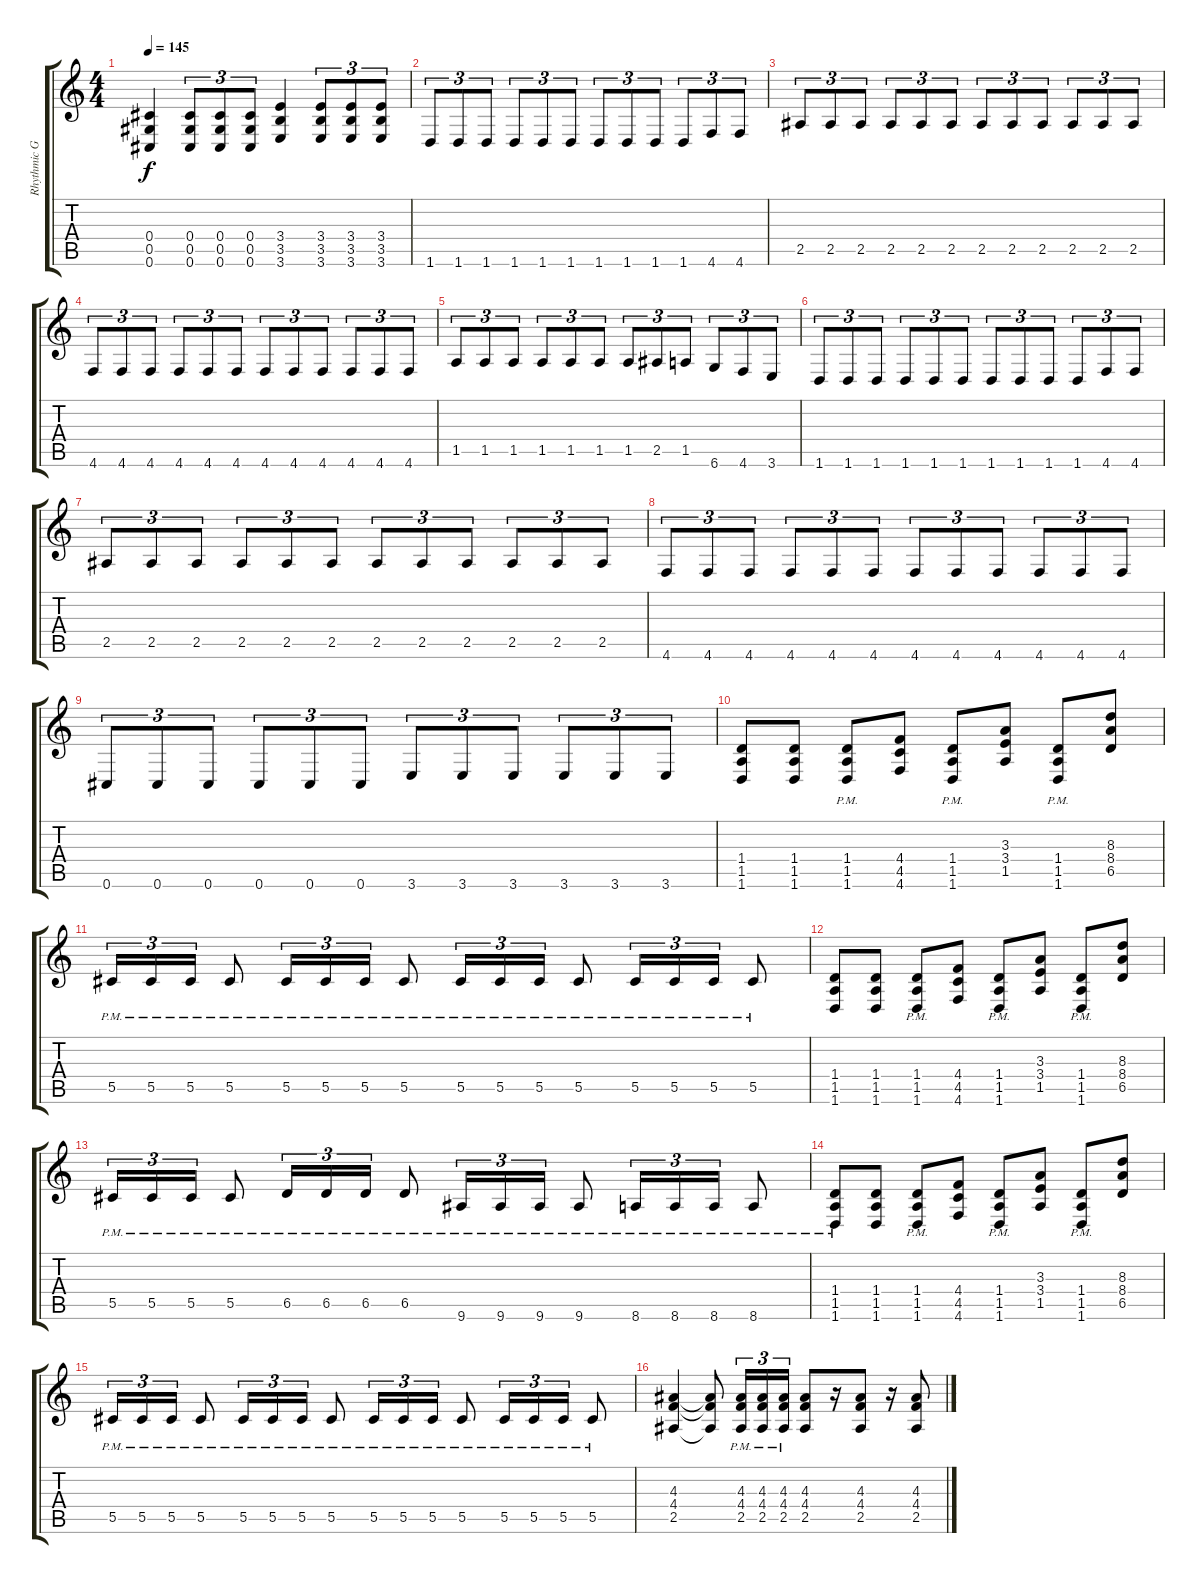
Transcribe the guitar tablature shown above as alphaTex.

\track ("Rhythmic Guitar" "Rhythmic G") {instrument distortionguitar}
\staff {score tabs}
\tuning (Eb4 Bb3 Gb3 Db3 Ab2 Db2) {hide}
\ts (4 4)
\tempo 145
\clef g2
\ks c
(0.4 0.5 0.6).4{dy f} (0.4 0.5 0.6).8{tu (3 2)} (0.4 0.5 0.6).8{tu (3 2)} (0.4 0.5 0.6).8{tu (3 2)} (3.4 3.5 3.6).4 (3.4 3.5 3.6).8{tu (3 2)} (3.4 3.5 3.6).8{tu (3 2)} (3.4 3.5 3.6).8{tu (3 2)} |
1.6.8{tu (3 2)} 1.6.8{tu (3 2)} 1.6.8{tu (3 2)} 1.6.8{tu (3 2)} 1.6.8{tu (3 2)} 1.6.8{tu (3 2)} 1.6.8{tu (3 2)} 1.6.8{tu (3 2)} 1.6.8{tu (3 2)} 1.6.8{tu (3 2)} 4.6.8{tu (3 2)} 4.6.8{tu (3 2)} |
2.5.8{tu (3 2)} 2.5.8{tu (3 2)} 2.5.8{tu (3 2)} 2.5.8{tu (3 2)} 2.5.8{tu (3 2)} 2.5.8{tu (3 2)} 2.5.8{tu (3 2)} 2.5.8{tu (3 2)} 2.5.8{tu (3 2)} 2.5.8{tu (3 2)} 2.5.8{tu (3 2)} 2.5.8{tu (3 2)} |
4.6.8{tu (3 2)} 4.6.8{tu (3 2)} 4.6.8{tu (3 2)} 4.6.8{tu (3 2)} 4.6.8{tu (3 2)} 4.6.8{tu (3 2)} 4.6.8{tu (3 2)} 4.6.8{tu (3 2)} 4.6.8{tu (3 2)} 4.6.8{tu (3 2)} 4.6.8{tu (3 2)} 4.6.8{tu (3 2)} |
1.5.8{tu (3 2)} 1.5.8{tu (3 2)} 1.5.8{tu (3 2)} 1.5.8{tu (3 2)} 1.5.8{tu (3 2)} 1.5.8{tu (3 2)} 1.5.8{tu (3 2)} 2.5.8{tu (3 2)} 1.5.8{tu (3 2)} 6.6.8{tu (3 2)} 4.6.8{tu (3 2)} 3.6.8{tu (3 2)} |
1.6.8{tu (3 2)} 1.6.8{tu (3 2)} 1.6.8{tu (3 2)} 1.6.8{tu (3 2)} 1.6.8{tu (3 2)} 1.6.8{tu (3 2)} 1.6.8{tu (3 2)} 1.6.8{tu (3 2)} 1.6.8{tu (3 2)} 1.6.8{tu (3 2)} 4.6.8{tu (3 2)} 4.6.8{tu (3 2)} |
2.5.8{tu (3 2)} 2.5.8{tu (3 2)} 2.5.8{tu (3 2)} 2.5.8{tu (3 2)} 2.5.8{tu (3 2)} 2.5.8{tu (3 2)} 2.5.8{tu (3 2)} 2.5.8{tu (3 2)} 2.5.8{tu (3 2)} 2.5.8{tu (3 2)} 2.5.8{tu (3 2)} 2.5.8{tu (3 2)} |
4.6.8{tu (3 2)} 4.6.8{tu (3 2)} 4.6.8{tu (3 2)} 4.6.8{tu (3 2)} 4.6.8{tu (3 2)} 4.6.8{tu (3 2)} 4.6.8{tu (3 2)} 4.6.8{tu (3 2)} 4.6.8{tu (3 2)} 4.6.8{tu (3 2)} 4.6.8{tu (3 2)} 4.6.8{tu (3 2)} |
0.6.8{tu (3 2)} 0.6.8{tu (3 2)} 0.6.8{tu (3 2)} 0.6.8{tu (3 2)} 0.6.8{tu (3 2)} 0.6.8{tu (3 2)} 3.6.8{tu (3 2)} 3.6.8{tu (3 2)} 3.6.8{tu (3 2)} 3.6.8{tu (3 2)} 3.6.8{tu (3 2)} 3.6.8{tu (3 2)} |
(1.4 1.5 1.6).8 (1.4 1.5 1.6).8 (1.4{pm} 1.5{pm} 1.6{pm}).8 (4.4 4.5 4.6).8 (1.4{pm} 1.5{pm} 1.6{pm}).8 (3.3 3.4 1.5).8 (1.4{pm} 1.5{pm} 1.6{pm}).8 (8.3 8.4 6.5).8 |
5.5{pm}.16{tu (3 2)} 5.5{pm}.16{tu (3 2)} 5.5{pm}.16{tu (3 2)} 5.5{pm}.8 5.5{pm}.16{tu (3 2)} 5.5{pm}.16{tu (3 2)} 5.5{pm}.16{tu (3 2)} 5.5{pm}.8 5.5{pm}.16{tu (3 2)} 5.5{pm}.16{tu (3 2)} 5.5{pm}.16{tu (3 2)} 5.5{pm}.8 5.5{pm}.16{tu (3 2)} 5.5{pm}.16{tu (3 2)} 5.5{pm}.16{tu (3 2)} 5.5{pm}.8 |
(1.4 1.5 1.6).8 (1.4 1.5 1.6).8 (1.4{pm} 1.5{pm} 1.6{pm}).8 (4.4 4.5 4.6).8 (1.4{pm} 1.5{pm} 1.6{pm}).8 (3.3 3.4 1.5).8 (1.4{pm} 1.5{pm} 1.6{pm}).8 (8.3 8.4 6.5).8 |
5.5{pm}.16{tu (3 2)} 5.5{pm}.16{tu (3 2)} 5.5{pm}.16{tu (3 2)} 5.5{pm}.8 6.5{pm}.16{tu (3 2)} 6.5{pm}.16{tu (3 2)} 6.5{pm}.16{tu (3 2)} 6.5{pm}.8 9.6{pm}.16{tu (3 2)} 9.6{pm}.16{tu (3 2)} 9.6{pm}.16{tu (3 2)} 9.6{pm}.8 8.6{pm}.16{tu (3 2)} 8.6{pm}.16{tu (3 2)} 8.6{pm}.16{tu (3 2)} 8.6{pm}.8 |
(1.4{pm} 1.5{pm} 1.6{pm}).8 (1.4 1.5 1.6).8 (1.4{pm} 1.5{pm} 1.6{pm}).8 (4.4 4.5 4.6).8 (1.4{pm} 1.5{pm} 1.6{pm}).8 (3.3 3.4 1.5).8 (1.4{pm} 1.5{pm} 1.6{pm}).8 (8.3 8.4 6.5).8 |
5.5{pm}.16{tu (3 2)} 5.5{pm}.16{tu (3 2)} 5.5{pm}.16{tu (3 2)} 5.5{pm}.8 5.5{pm}.16{tu (3 2)} 5.5{pm}.16{tu (3 2)} 5.5{pm}.16{tu (3 2)} 5.5{pm}.8 5.5{pm}.16{tu (3 2)} 5.5{pm}.16{tu (3 2)} 5.5{pm}.16{tu (3 2)} 5.5{pm}.8 5.5{pm}.16{tu (3 2)} 5.5{pm}.16{tu (3 2)} 5.5{pm}.16{tu (3 2)} 5.5{pm}.8 |
(4.3 4.4 2.5).4 (4.3{t} 4.4{t} 2.5{t}).8 (4.3{pm} 4.4{pm} 2.5{pm}).16{tu (3 2)} (4.3{pm} 4.4{pm} 2.5{pm}).16{tu (3 2)} (4.3{pm} 4.4{pm} 2.5{pm}).16{tu (3 2)} (4.3 4.4 2.5).8 r.16 (4.3 4.4 2.5).8 r.16 (4.3 4.4 2.5).8
